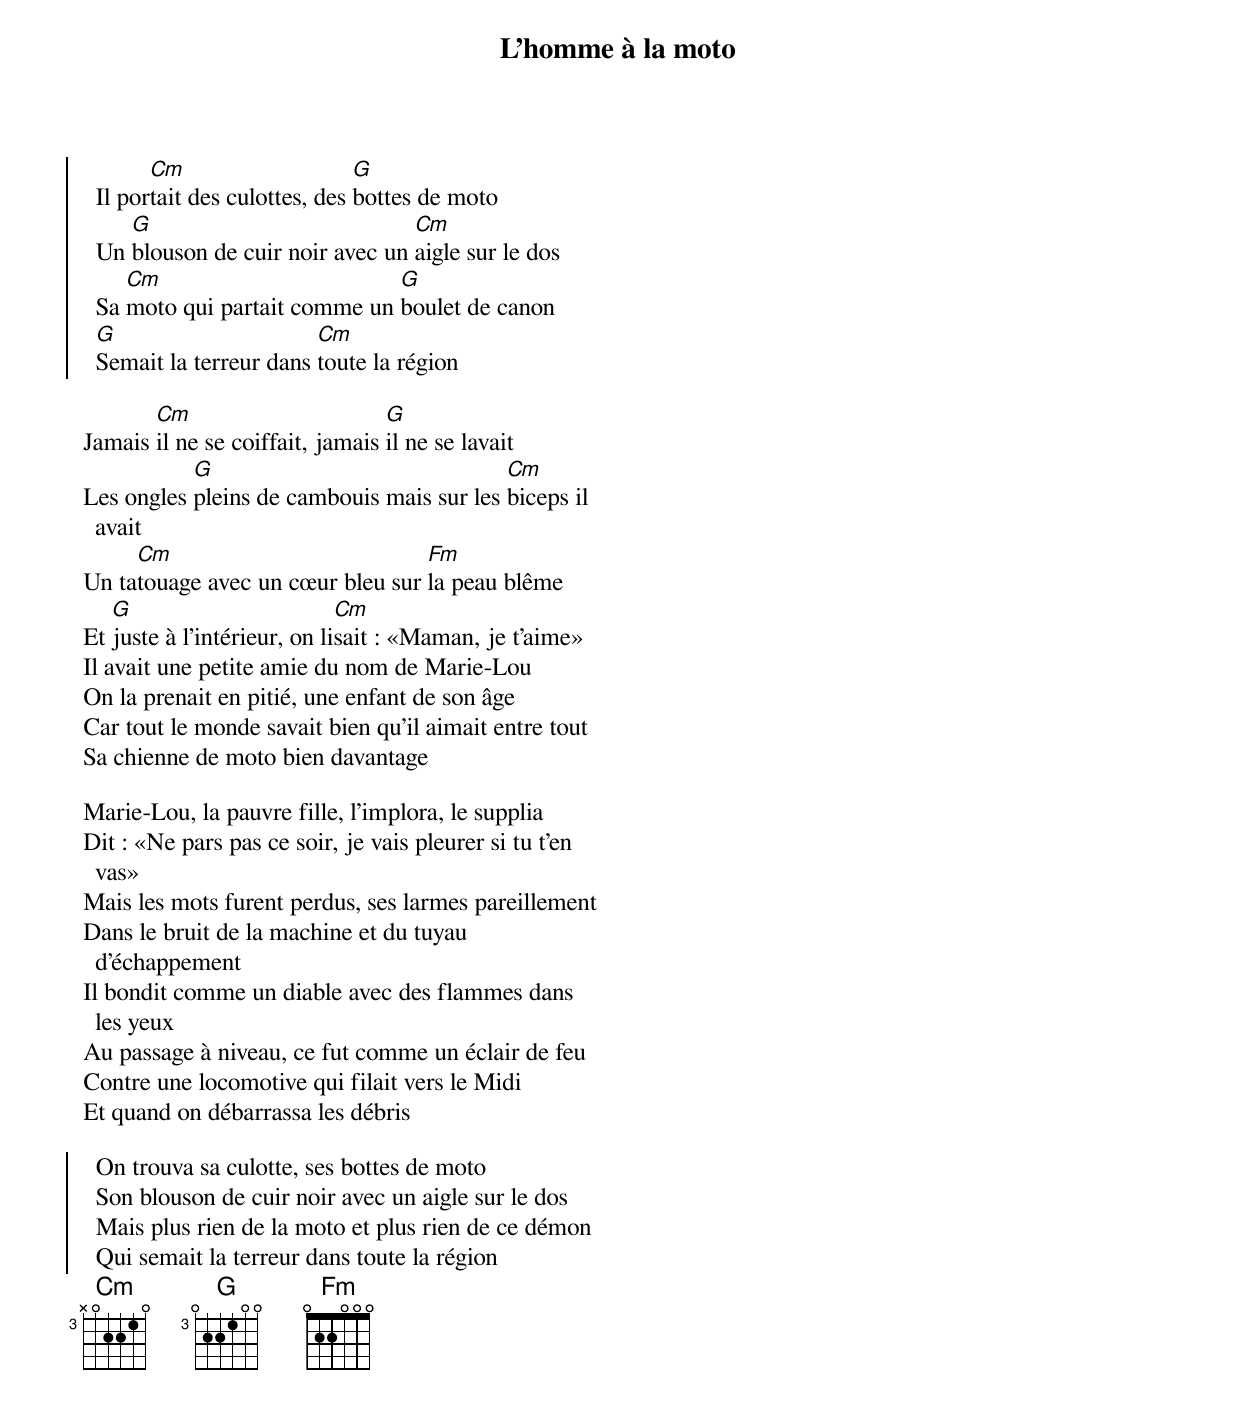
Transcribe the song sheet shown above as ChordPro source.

{title: L'homme à la moto}
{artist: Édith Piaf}
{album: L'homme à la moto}
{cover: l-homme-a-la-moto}
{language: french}
{columns: 2}
{define: Cm base-fret 3 frets X 0 2 2 1 0}
{define: G base-fret 3 frets 0 2 2 1 0 0}
{define: Fm base-fret 1 frets 0 2 2 0 0 0}

{start_of_chorus}
  Il por[Cm]tait des culottes, des [G]bottes de moto
  Un [G]blouson de cuir noir avec un [Cm]aigle sur le dos
  Sa [Cm]moto qui partait comme un [G]boulet de canon
  [G]Semait la terreur dans [Cm]toute la région
{end_of_chorus}

Jamais [Cm]il ne se coiffait, jamais [G]il ne se lavait
Les ongles [G]pleins de cambouis mais sur les [Cm]biceps il avait
Un ta[Cm]touage avec un cœur bleu sur [Fm]la peau blême
Et [G]juste à l'intérieur, on li[Cm]sait : «Maman, je t'aime»
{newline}
Il avait une petite amie du nom de Marie-Lou
On la prenait en pitié, une enfant de son âge
Car tout le monde savait bien qu'il aimait entre tout
Sa chienne de moto bien davantage

Marie-Lou, la pauvre fille, l'implora, le supplia
Dit : «Ne pars pas ce soir, je vais pleurer si tu t'en vas»
Mais les mots furent perdus, ses larmes pareillement
Dans le bruit de la machine et du tuyau d'échappement
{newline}
Il bondit comme un diable avec des flammes dans les yeux
Au passage à niveau, ce fut comme un éclair de feu
Contre une locomotive qui filait vers le Midi
Et quand on débarrassa les débris

{start_of_chorus}
  On trouva sa culotte, ses bottes de moto
  Son blouson de cuir noir avec un aigle sur le dos
  Mais plus rien de la moto et plus rien de ce démon
  Qui semait la terreur dans toute la région
{end_of_chorus}
